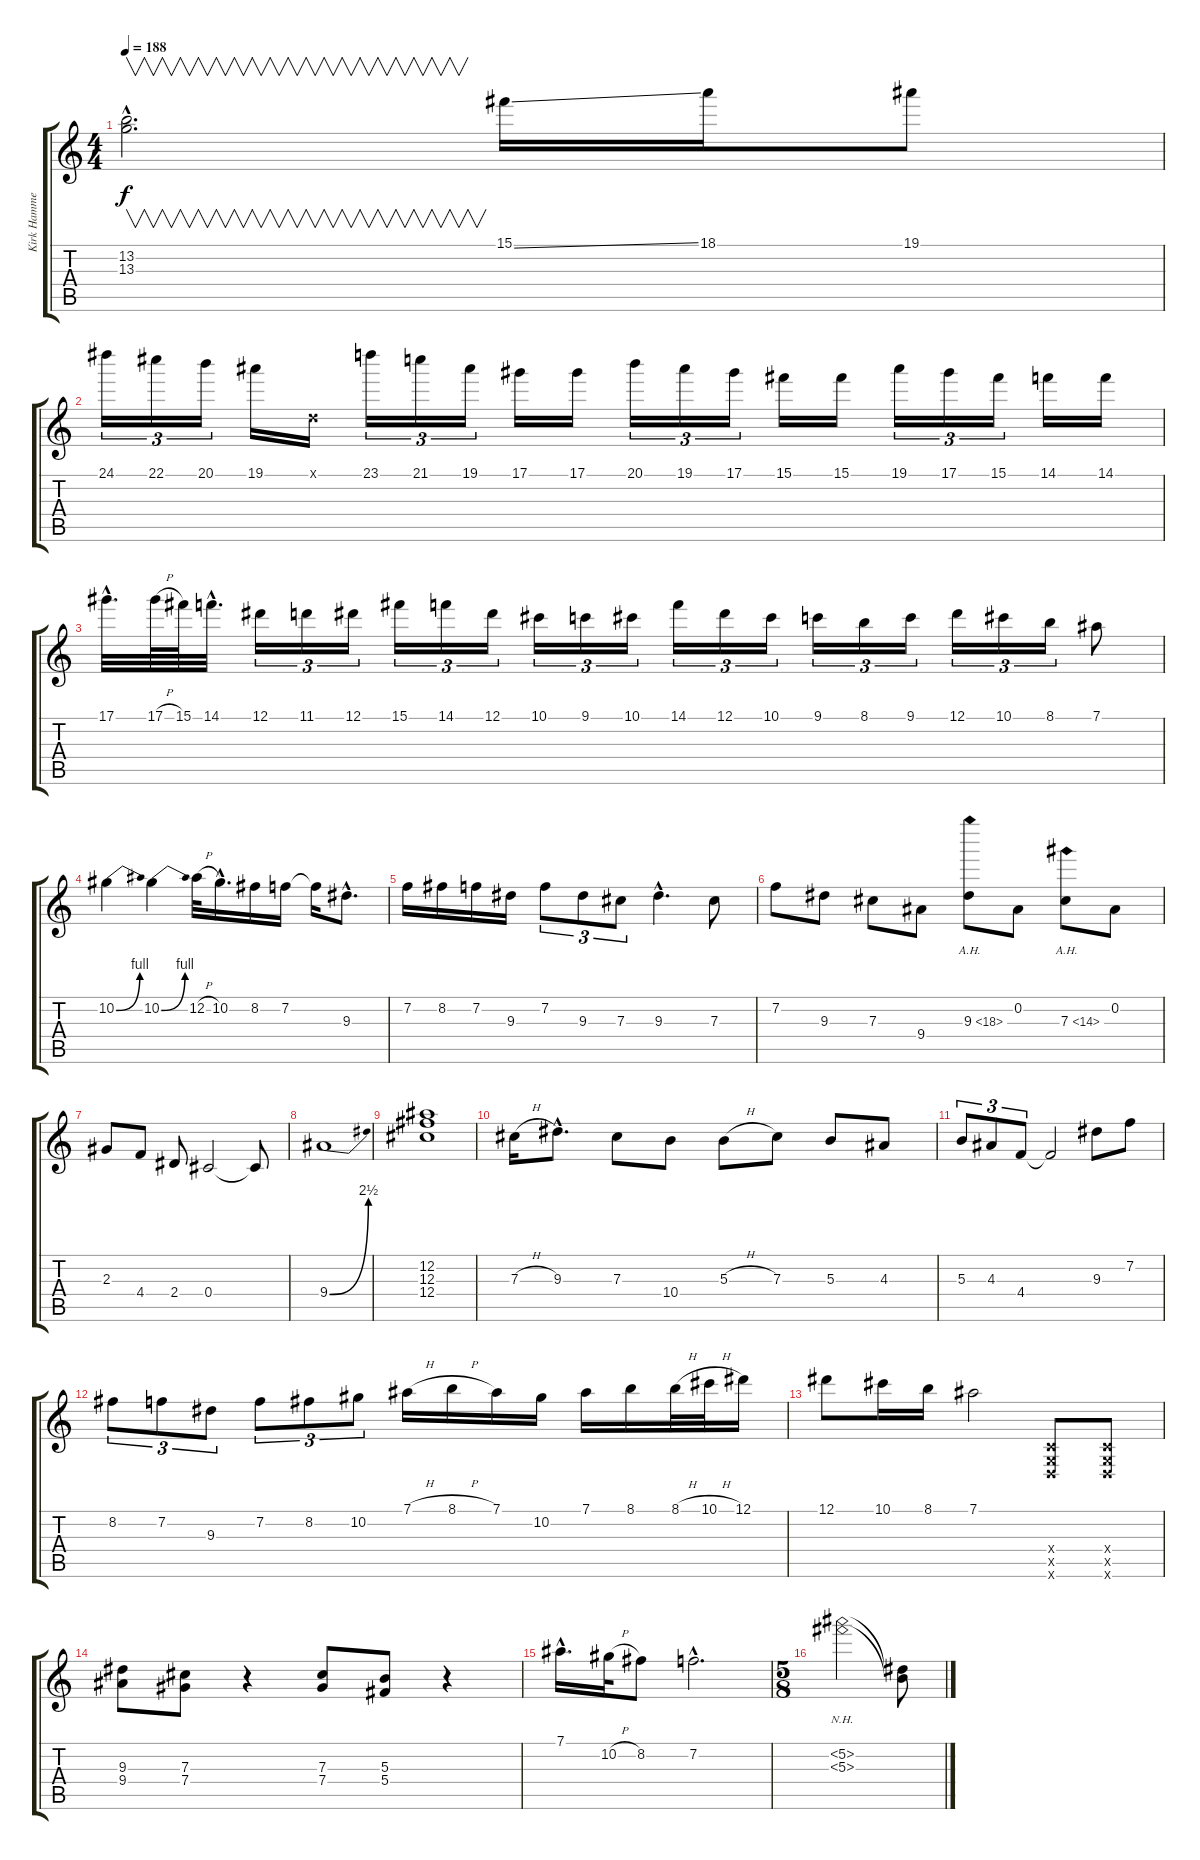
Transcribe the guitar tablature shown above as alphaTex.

\track ("Kirk Hammett (Distortion Guitar)" "Kirk Hamme") {instrument overdrivenguitar}
\staff {score tabs}
\tuning (Eb4 Bb3 Gb3 Db3 Ab2 Eb2) {hide}
\ts (4 4)
\tempo 188
\clef g2
\ks c
(13.2{hac} 13.3{hac}).2{v d dy f} 15.1{ss}.16 18.1.16 19.1.8 |
24.1.16{tu (3 2)} 22.1.16{tu (3 2)} 20.1.16{tu (3 2)} 19.1.16 -1.1{x}.16 23.1.16{tu (3 2)} 21.1.16{tu (3 2)} 19.1.16{tu (3 2)} 17.1.16 17.1.16 20.1.16{tu (3 2)} 19.1.16{tu (3 2)} 17.1.16{tu (3 2)} 15.1.16 15.1.16 19.1.16{tu (3 2)} 17.1.16{tu (3 2)} 15.1.16{tu (3 2)} 14.1.16 14.1.16 |
17.1{hac}.32{d} 17.1{h}.64 15.1.64 14.1{hac}.32{d} 12.1.16{tu (3 2)} 11.1.16{tu (3 2)} 12.1.16{tu (3 2)} 15.1.16{tu (3 2)} 14.1.16{tu (3 2)} 12.1.16{tu (3 2)} 10.1.16{tu (3 2)} 9.1.16{tu (3 2)} 10.1.16{tu (3 2)} 14.1.16{tu (3 2)} 12.1.16{tu (3 2)} 10.1.16{tu (3 2)} 9.1.16{tu (3 2)} 8.1.16{tu (3 2)} 9.1.16{tu (3 2)} 12.1.16{tu (3 2)} 10.1.16{tu (3 2)} 8.1.16{tu (3 2)} 7.1.8 |
10.2{be (bend 0 0 60 4)}.4 10.2{be (bend 0 0 60 4)}.4 12.2{h}.32 10.2{hac}.16{d} 8.2.16 7.2.16 7.2{t}.16 9.3{hac}.8{d} |
7.2.16 8.2.16 7.2.16 9.3.16 7.2.8{tu (3 2)} 9.3.8{tu (3 2)} 7.3.8{tu (3 2)} 9.3{hac}.4{d} 7.3.8 |
7.2.8 9.3.8 7.3.8 9.4.8 9.3{ah 9}.8 0.2.8 7.3{ah 7}.8 0.2.8 |
2.3.8 4.4.8 2.4.8 0.4.2 0.4{t}.8 |
9.4{be (bend 0 0 60 10)}.1 |
(12.2 12.3 12.4).1 |
7.3{h}.16 9.3{hac}.8{d} 7.3.8 10.4.8 5.3{h}.8 7.3.8 5.3.8 4.3.8 |
5.3.8{tu (3 2)} 4.3.8{tu (3 2)} 4.4.8{tu (3 2)} 4.4{t}.2 9.3.8 7.2.8 |
8.2.8{tu (3 2)} 7.2.8{tu (3 2)} 9.3.8{tu (3 2)} 7.2.8{tu (3 2)} 8.2.8{tu (3 2)} 10.2.8{tu (3 2)} 7.1{h}.16 8.1{h}.16 7.1.16 10.2.16 7.1.16 8.1.16 8.1{h}.32 10.1{h}.32 12.1.16 |
12.1.8 10.1.16 8.1.16 7.1.2 (-1.4{x} -1.5{x} -1.6{x}).8 (-1.4{x} -1.5{x} -1.6{x}).8 |
(9.3 9.4).8 (7.3 7.4).8 r.4 (7.3 7.4).8 (5.3 5.4).8 r.4 |
7.1{hac}.16{d} 10.2{h}.32 8.2.8 7.2{hac}.2{d} |
\ts (5 8)
(5.2{nh} 5.3{nh}).2 (5.2{t} 5.3{t}).8
